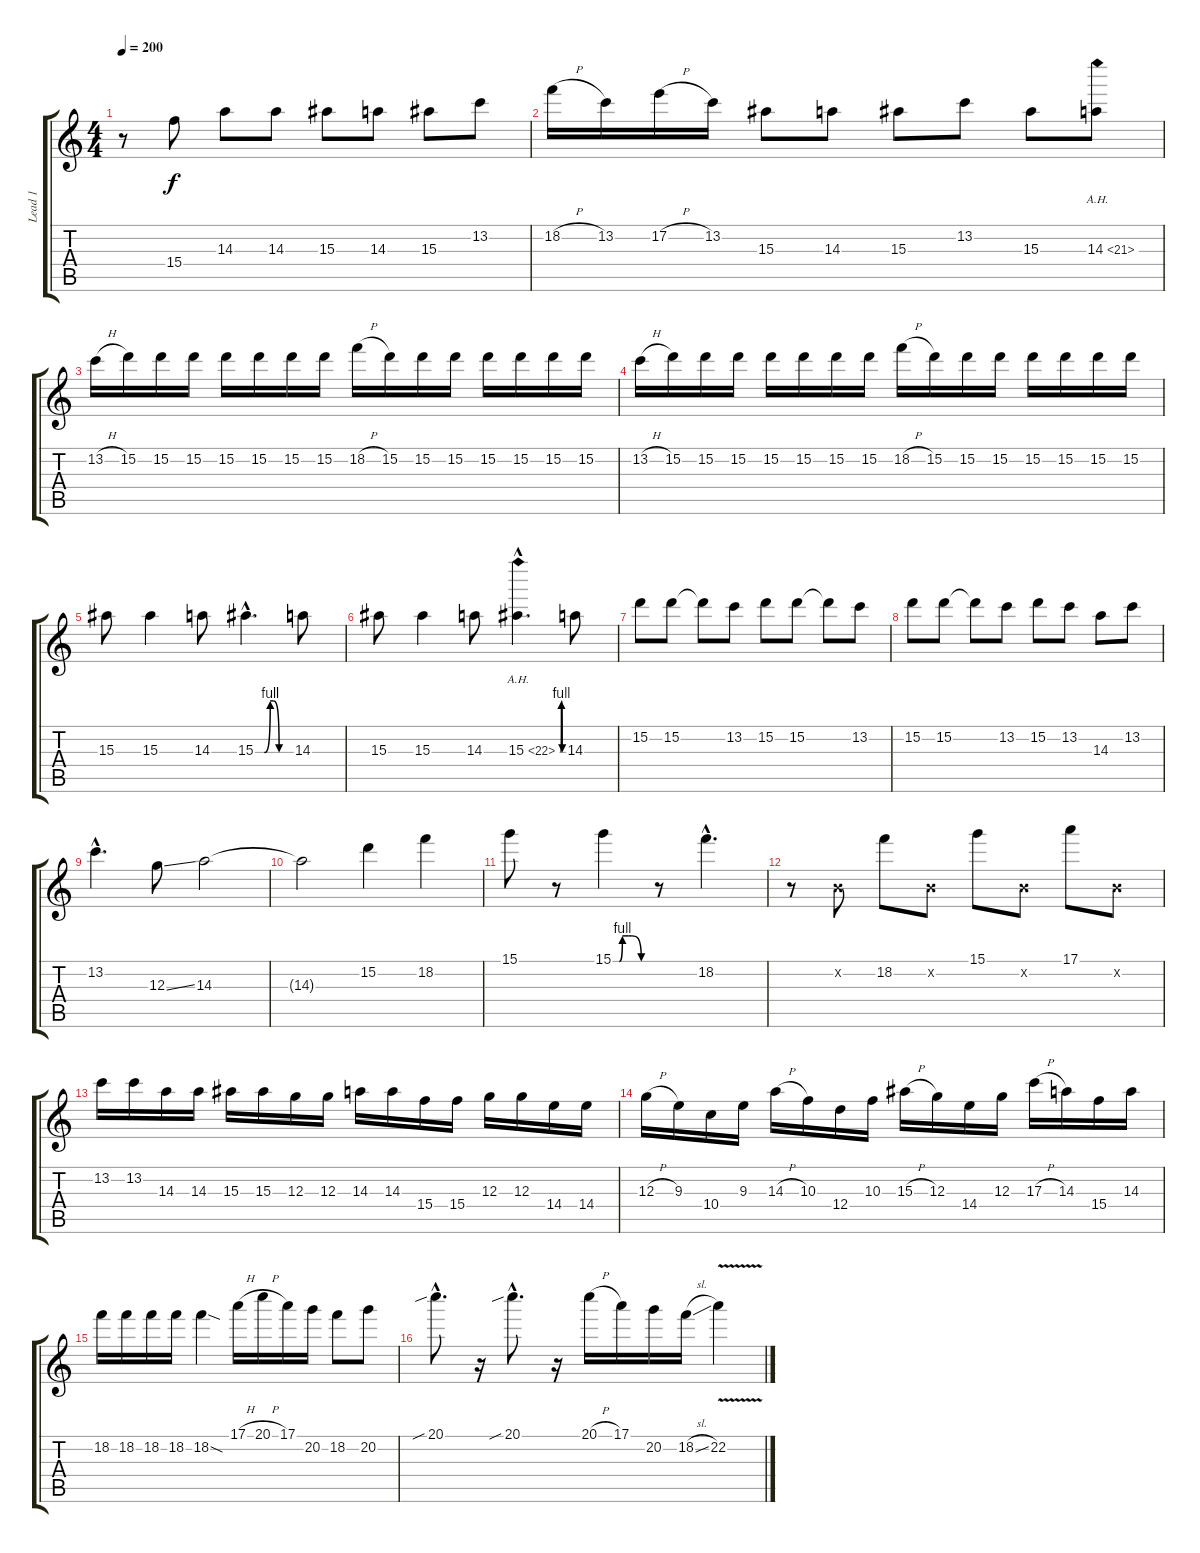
\track ("Lead 1" "Lead 1") {instrument overdrivenguitar}
\staff {score tabs}
\tuning (E4 B3 G3 D3 A2 E2) {hide}
\ts (4 4)
\tempo 200
\clef g2
\ks c
r.8{dy f} 15.4.8 14.3.8 14.3.8 15.3.8 14.3.8 15.3.8 13.2.8 |
18.2{h}.16 13.2.16 17.2{h}.16 13.2.16 15.3.8 14.3.8 15.3.8 13.2.8 15.3.8 14.3{ah 7}.8 |
13.2{h}.16 15.2.16 15.2.16 15.2.16 15.2.16 15.2.16 15.2.16 15.2.16 18.2{h}.16 15.2.16 15.2.16 15.2.16 15.2.16 15.2.16 15.2.16 15.2.16 |
13.2{h}.16 15.2.16 15.2.16 15.2.16 15.2.16 15.2.16 15.2.16 15.2.16 18.2{h}.16 15.2.16 15.2.16 15.2.16 15.2.16 15.2.16 15.2.16 15.2.16 |
15.3.8 15.3.4 14.3.8 15.3{be (custom 0 0 15 0 25 4 30 4 40 0 45 0 60 0) hac}.4{d} 14.3.8 |
15.3.8 15.3.4 14.3.8 15.3{be (custom 0 0 15 0 25 4 30 4 40 0 45 0 60 0) ah 7 hac}.4{d} 14.3.8 |
\section ("" "")
15.2.8 15.2.8 15.2{t}.8 13.2.8 15.2.8 15.2.8 15.2{t}.8 13.2.8 |
15.2.8 15.2.8 15.2{t}.8 13.2.8 15.2.8 13.2.8 14.3.8 13.2.8 |
13.2{hac}.4{d} 12.3{ss}.8 14.3.2 |
14.3{t}.2 15.2.4 18.2.4 |
15.1.8 r.8 15.1{be (custom 0 0 10 0 15 4 25 4 30 4 45 0 60 0)}.4 r.8 18.2{hac}.4{d} |
r.8 0.2{x}.8 18.2.8 0.2{x}.8 15.1.8 0.2{x}.8 17.1.8 0.2{x}.8 |
13.2.16 13.2.16 14.3.16 14.3.16 15.3.16 15.3.16 12.3.16 12.3.16 14.3.16 14.3.16 15.4.16 15.4.16 12.3.16 12.3.16 14.4.16 14.4.16 |
12.3{h}.16 9.3.16 10.4.16 9.3.16 14.3{h}.16 10.3.16 12.4.16 10.3.16 15.3{h}.16 12.3.16 14.4.16 12.3.16 17.3{h}.16 14.3.16 15.4.16 14.3.16 |
\section ("" "")
18.2.16 18.2.16 18.2.16 18.2.16 18.2{sod}.4 17.1{h}.16 20.1{h}.16 17.1.16 20.2.16 18.2.8 20.2.8 |
20.1{sib hac}.8{d} r.16 20.1{sib hac}.8{d} r.16 20.1{h}.16 17.1.16 20.2.16 18.2{sl}.16 22.2{v}.4
